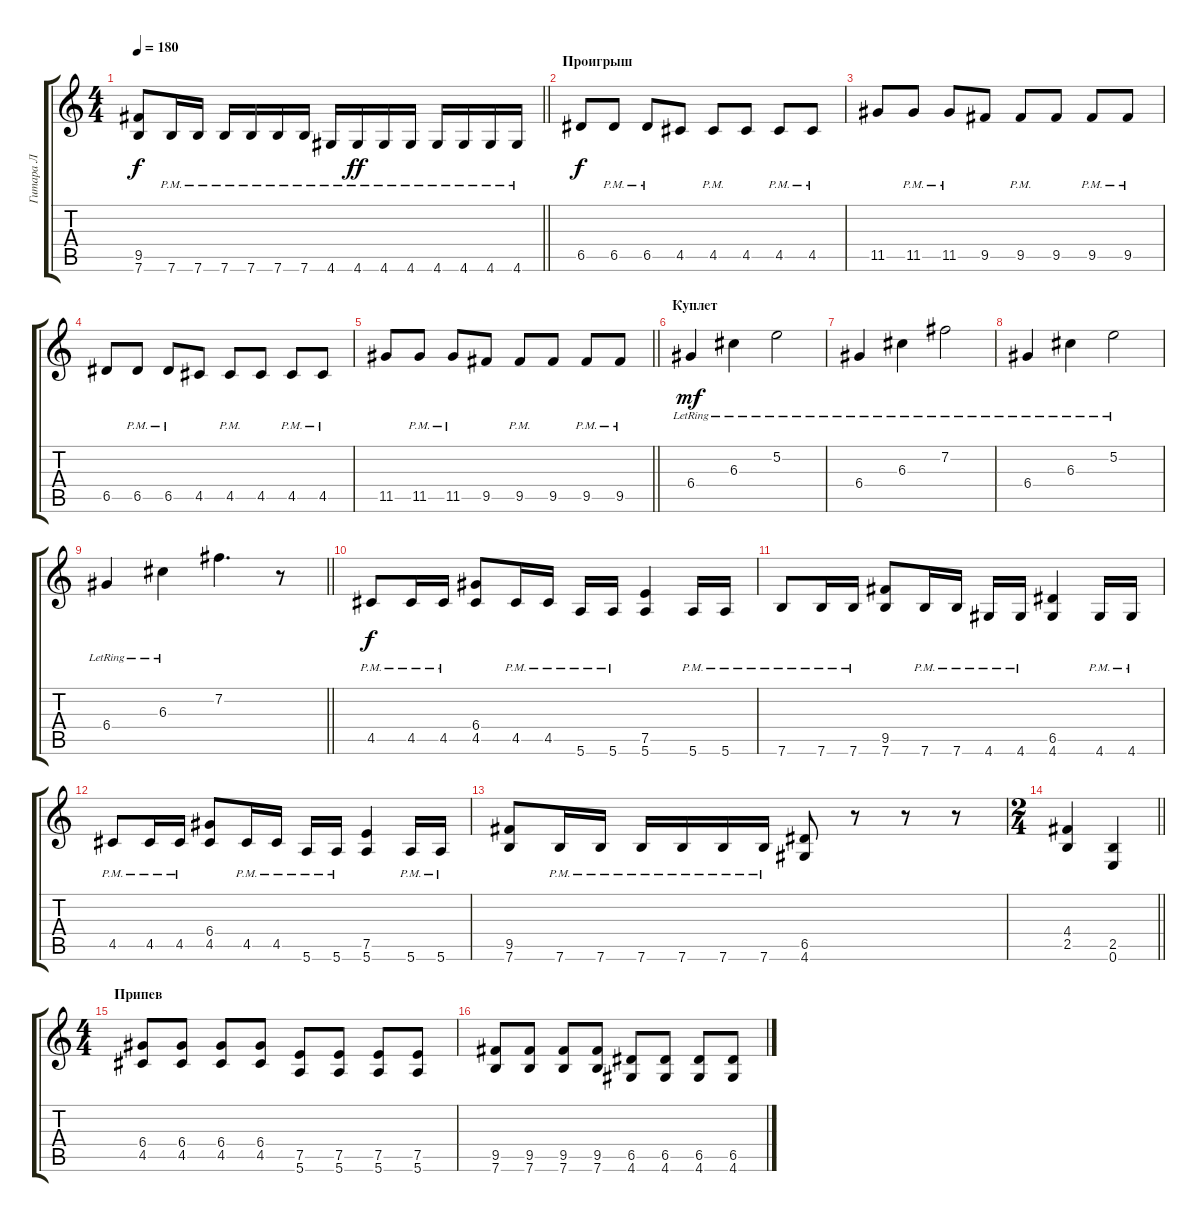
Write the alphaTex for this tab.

\track ("Гитара Л" "Гитара Л") {instrument distortionguitar}
\staff {score tabs}
\tuning (E4 B3 G3 D3 A2 E2) {hide}
\ts (4 4)
\tempo 180
\clef g2
\barLineRight lightlight
\ks c
(9.5 7.6).8{dy f} 7.6{pm}.16 7.6{pm}.16 7.6{pm}.16 7.6{pm}.16 7.6{pm}.16 7.6{pm}.16 4.6{pm}.16 4.6{pm}.16{dy ff} 4.6{pm}.16 4.6{pm}.16 4.6{pm}.16 4.6{pm}.16 4.6{pm}.16 4.6{pm}.16 |
\section ("" "Проигрыш")
6.5.8{dy f} 6.5{pm}.8 6.5{pm}.8 4.5.8 4.5{pm}.8 4.5.8 4.5{pm}.8 4.5{pm}.8 |
11.5.8 11.5{pm}.8 11.5{pm}.8 9.5.8 9.5{pm}.8 9.5.8 9.5{pm}.8 9.5{pm}.8 |
6.5.8 6.5{pm}.8 6.5{pm}.8 4.5.8 4.5{pm}.8 4.5.8 4.5{pm}.8 4.5{pm}.8 |
\barLineRight lightlight
11.5.8 11.5{pm}.8 11.5{pm}.8 9.5.8 9.5{pm}.8 9.5.8 9.5{pm}.8 9.5{pm}.8 |
\section ("" "Куплет")
6.4{lr}.4{dy mf} 6.3{lr}.4 5.2{lr}.2 |
6.4{lr}.4 6.3{lr}.4 7.2{lr}.2 |
6.4{lr}.4 6.3{lr}.4 5.2{lr}.2 |
\barLineRight lightlight
6.4{lr}.4 6.3{lr}.4 7.2.4{d} r.8 |
\section ("" " ")
4.5{pm}.8{dy f} 4.5{pm}.16 4.5{pm}.16 (6.4 4.5).8 4.5{pm}.16 4.5{pm}.16 5.6{pm}.16 5.6{pm}.16 (7.5 5.6).4 5.6{pm}.16 5.6{pm}.16 |
7.6{pm}.8 7.6{pm}.16 7.6{pm}.16 (9.5 7.6).8 7.6{pm}.16 7.6{pm}.16 4.6{pm}.16 4.6{pm}.16 (6.5 4.6).4 4.6{pm}.16 4.6{pm}.16 |
4.5{pm}.8 4.5{pm}.16 4.5{pm}.16 (6.4 4.5).8 4.5{pm}.16 4.5{pm}.16 5.6{pm}.16 5.6{pm}.16 (7.5 5.6).4 5.6{pm}.16 5.6{pm}.16 |
(9.5 7.6).8 7.6{pm}.16 7.6{pm}.16 7.6{pm}.16 7.6{pm}.16 7.6{pm}.16 7.6{pm}.16 (6.5 4.6).8 r.8 r.8 r.8 |
\ts (2 4)
\barLineRight lightlight
(4.4 2.5).4 (2.5 0.6).4 |
\ts (4 4)
\section ("" "Припев")
(6.4 4.5).8 (6.4 4.5).8 (6.4 4.5).8 (6.4 4.5).8 (7.5 5.6).8 (7.5 5.6).8 (7.5 5.6).8 (7.5 5.6).8 |
(9.5 7.6).8 (9.5 7.6).8 (9.5 7.6).8 (9.5 7.6).8 (6.5 4.6).8 (6.5 4.6).8 (6.5 4.6).8 (6.5 4.6).8
